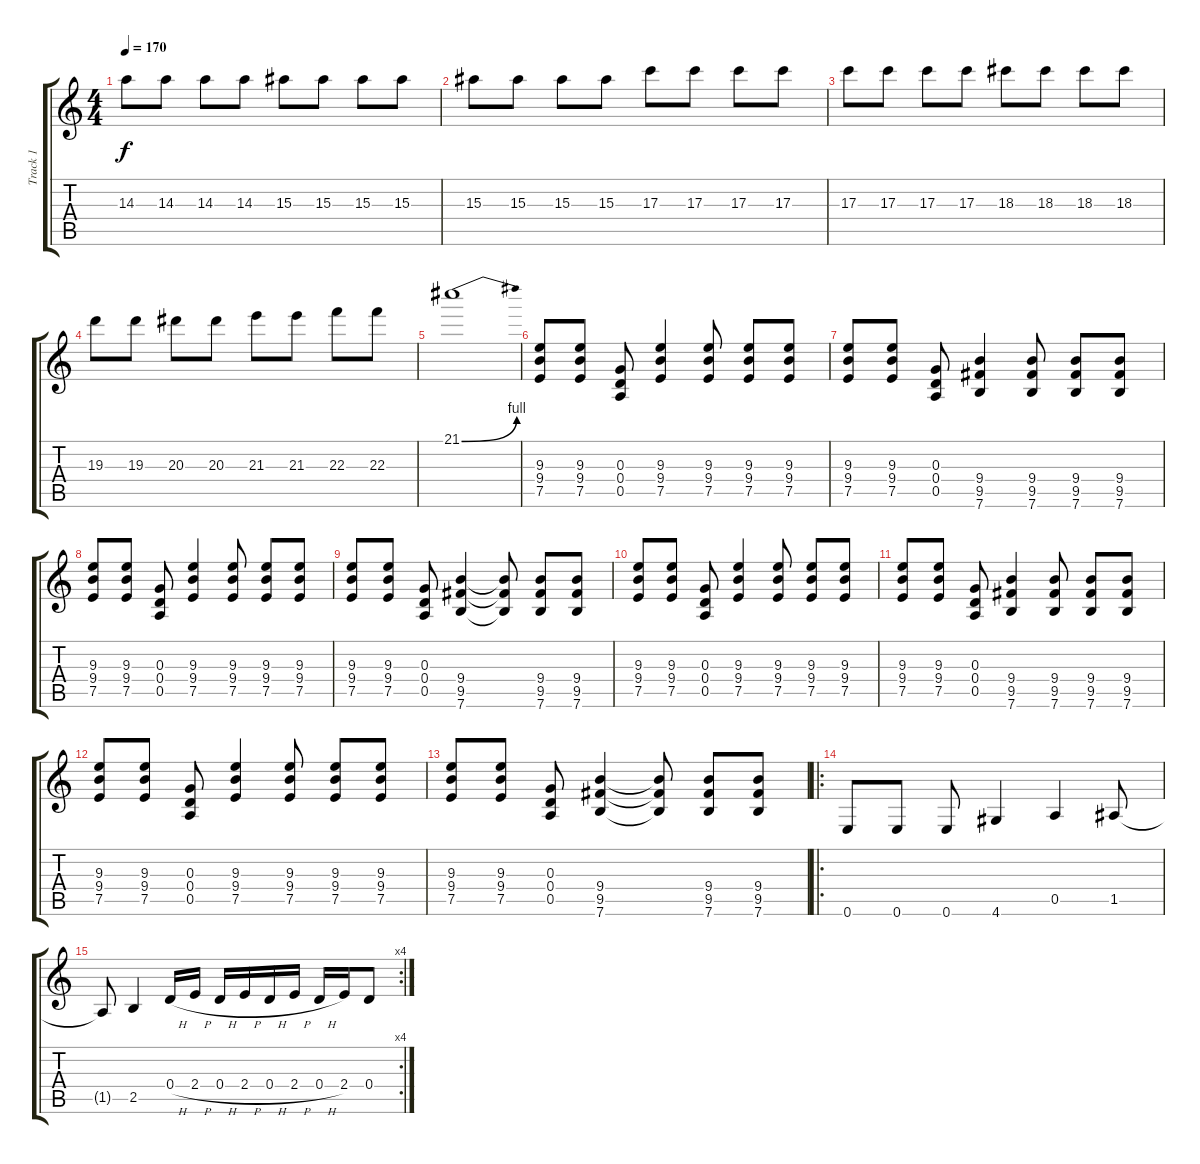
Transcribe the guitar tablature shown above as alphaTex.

\track ("Track 1" "Track 1") {instrument distortionguitar}
\staff {score tabs}
\tuning (E4 B3 G3 D3 A2 E2) {hide}
\ts (4 4)
\tempo 170
\clef g2
\ks c
14.3.8{dy f} 14.3.8 14.3.8 14.3.8 15.3.8 15.3.8 15.3.8 15.3.8 |
15.3.8 15.3.8 15.3.8 15.3.8 17.3.8 17.3.8 17.3.8 17.3.8 |
17.3.8 17.3.8 17.3.8 17.3.8 18.3.8 18.3.8 18.3.8 18.3.8 |
19.3.8 19.3.8 20.3.8 20.3.8 21.3.8 21.3.8 22.3.8 22.3.8 |
21.1{be (bend 0 0 60 4)}.1 |
(9.3 9.4 7.5).8 (9.3 9.4 7.5).8 (0.3 0.4 0.5).8 (9.3 9.4 7.5).4 (9.3 9.4 7.5).8 (9.3 9.4 7.5).8 (9.3 9.4 7.5).8 |
(9.3 9.4 7.5).8 (9.3 9.4 7.5).8 (0.3 0.4 0.5).8 (9.4 9.5 7.6).4 (9.4 9.5 7.6).8 (9.4 9.5 7.6).8 (9.4 9.5 7.6).8 |
(9.3 9.4 7.5).8 (9.3 9.4 7.5).8 (0.3 0.4 0.5).8 (9.3 9.4 7.5).4 (9.3 9.4 7.5).8 (9.3 9.4 7.5).8 (9.3 9.4 7.5).8 |
(9.3 9.4 7.5).8 (9.3 9.4 7.5).8 (0.3 0.4 0.5).8 (9.4 9.5 7.6).4 (9.4{t} 9.5{t} 7.6{t}).8 (9.4 9.5 7.6).8 (9.4 9.5 7.6).8 |
(9.3 9.4 7.5).8 (9.3 9.4 7.5).8 (0.3 0.4 0.5).8 (9.3 9.4 7.5).4 (9.3 9.4 7.5).8 (9.3 9.4 7.5).8 (9.3 9.4 7.5).8 |
(9.3 9.4 7.5).8 (9.3 9.4 7.5).8 (0.3 0.4 0.5).8 (9.4 9.5 7.6).4 (9.4 9.5 7.6).8 (9.4 9.5 7.6).8 (9.4 9.5 7.6).8 |
(9.3 9.4 7.5).8 (9.3 9.4 7.5).8 (0.3 0.4 0.5).8 (9.3 9.4 7.5).4 (9.3 9.4 7.5).8 (9.3 9.4 7.5).8 (9.3 9.4 7.5).8 |
(9.3 9.4 7.5).8 (9.3 9.4 7.5).8 (0.3 0.4 0.5).8 (9.4 9.5 7.6).4 (9.4{t} 9.5{t} 7.6{t}).8 (9.4 9.5 7.6).8 (9.4 9.5 7.6).8 |
\ro
0.6.8 0.6.8 0.6.8 4.6.4 0.5.4 1.5.8 |
\rc 4
1.5{t}.8 2.5.4 0.4{h}.16 2.4{h}.16 0.4{h}.16 2.4{h}.16 0.4{h}.16 2.4{h}.16 0.4{h}.16 2.4.16 0.4.8
